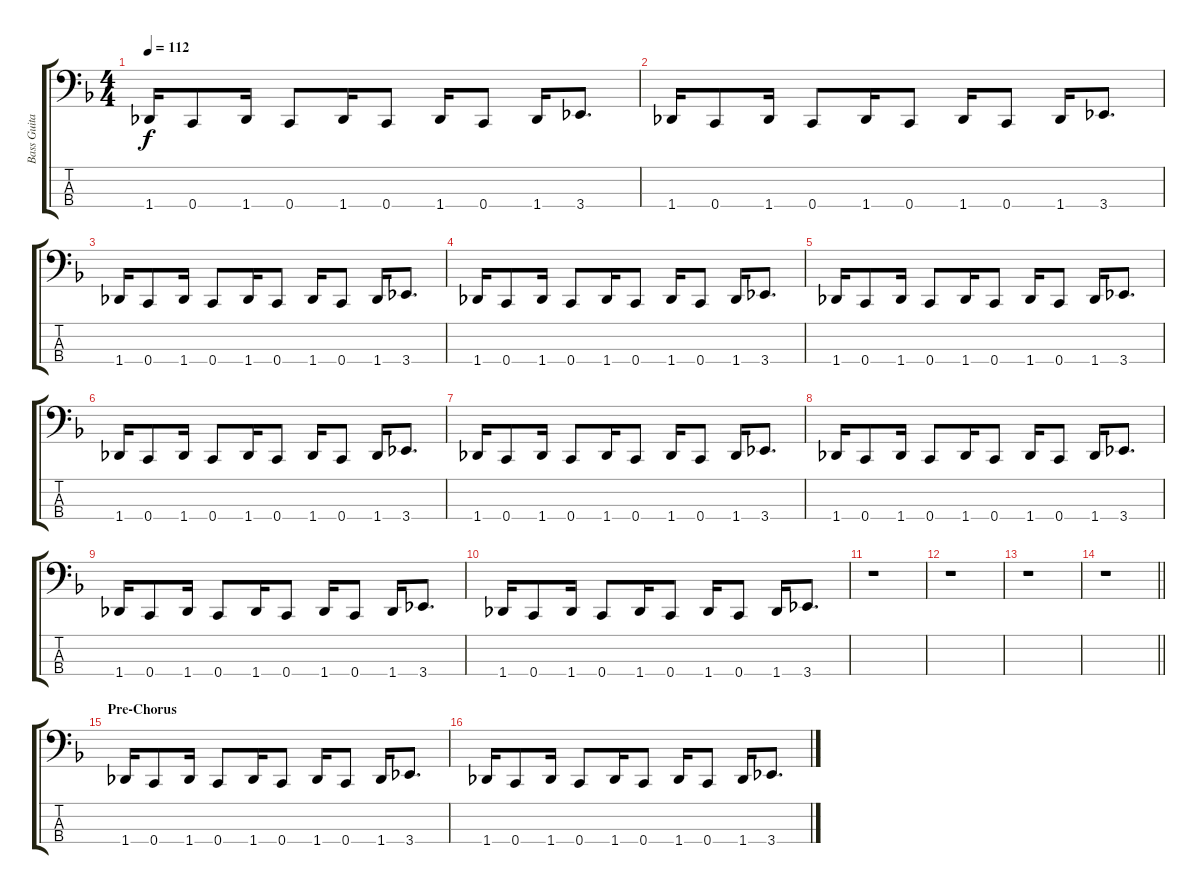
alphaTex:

\track ("Bass Guitar" "Bass Guita") {instrument electricbassfinger}
\staff {score tabs}
\tuning (Eb2 Bb1 F1 C1) {hide}
\ts (4 4)
\tempo 112
\clef f4
\ks f
1.4.16{dy f} 0.4.8 1.4.16 0.4.8 1.4.16 0.4.8 1.4.16 0.4.8 1.4.16 3.4.8{d} |
1.4.16 0.4.8 1.4.16 0.4.8 1.4.16 0.4.8 1.4.16 0.4.8 1.4.16 3.4.8{d} |
1.4.16 0.4.8 1.4.16 0.4.8 1.4.16 0.4.8 1.4.16 0.4.8 1.4.16 3.4.8{d} |
1.4.16 0.4.8 1.4.16 0.4.8 1.4.16 0.4.8 1.4.16 0.4.8 1.4.16 3.4.8{d} |
1.4.16 0.4.8 1.4.16 0.4.8 1.4.16 0.4.8 1.4.16 0.4.8 1.4.16 3.4.8{d} |
1.4.16 0.4.8 1.4.16 0.4.8 1.4.16 0.4.8 1.4.16 0.4.8 1.4.16 3.4.8{d} |
1.4.16 0.4.8 1.4.16 0.4.8 1.4.16 0.4.8 1.4.16 0.4.8 1.4.16 3.4.8{d} |
1.4.16 0.4.8 1.4.16 0.4.8 1.4.16 0.4.8 1.4.16 0.4.8 1.4.16 3.4.8{d} |
1.4.16 0.4.8 1.4.16 0.4.8 1.4.16 0.4.8 1.4.16 0.4.8 1.4.16 3.4.8{d} |
1.4.16 0.4.8 1.4.16 0.4.8 1.4.16 0.4.8 1.4.16 0.4.8 1.4.16 3.4.8{d} |
r.1 |
r.1 |
r.1 |
\barLineRight lightlight
r.1 |
\section ("" "Pre-Chorus")
1.4.16 0.4.8 1.4.16 0.4.8 1.4.16 0.4.8 1.4.16 0.4.8 1.4.16 3.4.8{d} |
1.4.16 0.4.8 1.4.16 0.4.8 1.4.16 0.4.8 1.4.16 0.4.8 1.4.16 3.4.8{d}
